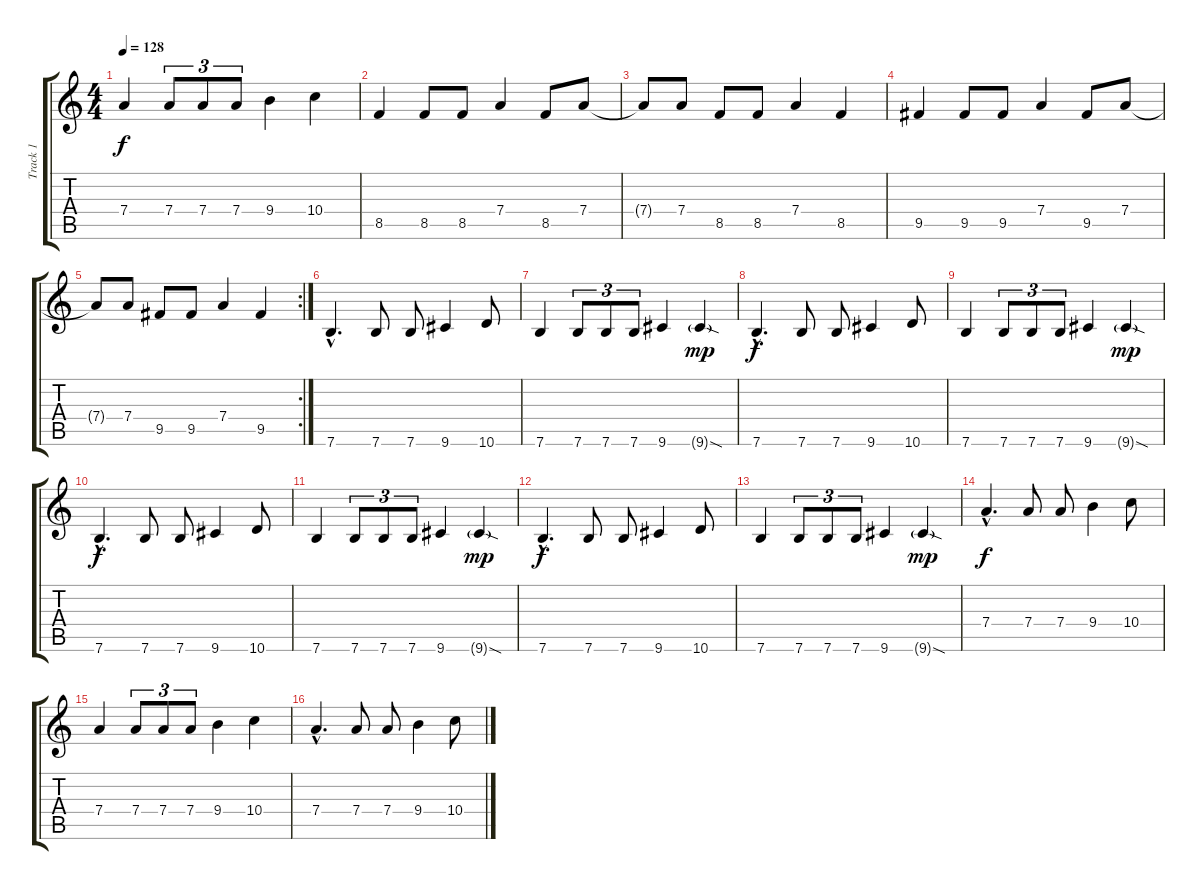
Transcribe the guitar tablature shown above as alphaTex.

\track ("Track 1" "Track 1") {instrument overdrivenguitar}
\staff {score tabs}
\tuning (E4 B3 G3 D3 A2 E2) {hide}
\ts (4 4)
\tempo 128
\clef g2
\ks c
7.4.4{dy f} 7.4.8{tu (3 2)} 7.4.8{tu (3 2)} 7.4.8{tu (3 2)} 9.4.4 10.4.4 |
8.5.4 8.5.8 8.5.8 7.4.4 8.5.8 7.4.8 |
7.4{t}.8 7.4.8 8.5.8 8.5.8 7.4.4 8.5.4 |
9.5.4 9.5.8 9.5.8 7.4.4 9.5.8 7.4.8 |
\rc 2
7.4{t}.8 7.4.8 9.5.8 9.5.8 7.4.4 9.5.4 |
7.6{hac}.4{d} 7.6.8 7.6.8 9.6.4 10.6.8 |
7.6.4 7.6.8{tu (3 2)} 7.6.8{tu (3 2)} 7.6.8{tu (3 2)} 9.6.4 9.6{sod g}.4{dy mp} |
7.6{hac}.4{d dy f} 7.6.8 7.6.8 9.6.4 10.6.8 |
7.6.4 7.6.8{tu (3 2)} 7.6.8{tu (3 2)} 7.6.8{tu (3 2)} 9.6.4 9.6{sod g}.4{dy mp} |
7.6{hac}.4{d dy f} 7.6.8 7.6.8 9.6.4 10.6.8 |
7.6.4 7.6.8{tu (3 2)} 7.6.8{tu (3 2)} 7.6.8{tu (3 2)} 9.6.4 9.6{sod g}.4{dy mp} |
7.6{hac}.4{d dy f} 7.6.8 7.6.8 9.6.4 10.6.8 |
7.6.4 7.6.8{tu (3 2)} 7.6.8{tu (3 2)} 7.6.8{tu (3 2)} 9.6.4 9.6{sod g}.4{dy mp} |
7.4{hac}.4{d dy f} 7.4.8 7.4.8 9.4.4 10.4.8 |
7.4.4 7.4.8{tu (3 2)} 7.4.8{tu (3 2)} 7.4.8{tu (3 2)} 9.4.4 10.4.4 |
7.4{hac}.4{d} 7.4.8 7.4.8 9.4.4 10.4.8
